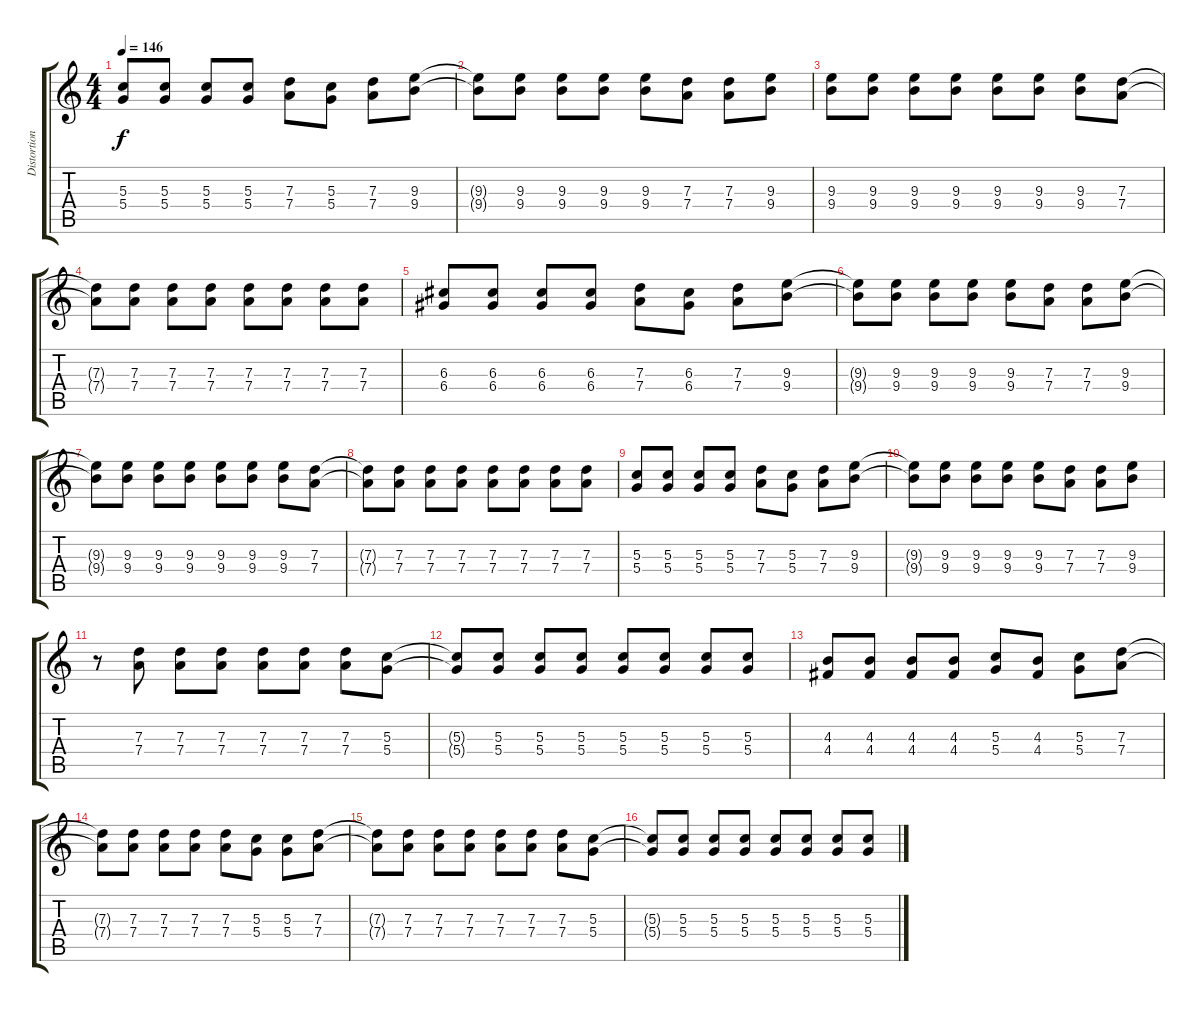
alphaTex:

\track ("Distortion Guitar" "Distortion") {instrument distortionguitar}
\staff {score tabs}
\tuning (E4 B3 G3 D3 A2 E2) {hide}
\ts (4 4)
\tempo 146
\clef g2
\ks c
(5.3 5.4).8{dy f} (5.3 5.4).8 (5.3 5.4).8 (5.3 5.4).8 (7.3 7.4).8 (5.3 5.4).8 (7.3 7.4).8 (9.3 9.4).8 |
(9.3{t} 9.4{t}).8 (9.3 9.4).8 (9.3 9.4).8 (9.3 9.4).8 (9.3 9.4).8 (7.3 7.4).8 (7.3 7.4).8 (9.3 9.4).8 |
(9.3 9.4).8 (9.3 9.4).8 (9.3 9.4).8 (9.3 9.4).8 (9.3 9.4).8 (9.3 9.4).8 (9.3 9.4).8 (7.3 7.4).8 |
(7.3{t} 7.4{t}).8 (7.3 7.4).8 (7.3 7.4).8 (7.3 7.4).8 (7.3 7.4).8 (7.3 7.4).8 (7.3 7.4).8 (7.3 7.4).8 |
(6.3 6.4).8 (6.3 6.4).8 (6.3 6.4).8 (6.3 6.4).8 (7.3 7.4).8 (6.3 6.4).8 (7.3 7.4).8 (9.3 9.4).8 |
(9.3{t} 9.4{t}).8 (9.3 9.4).8 (9.3 9.4).8 (9.3 9.4).8 (9.3 9.4).8 (7.3 7.4).8 (7.3 7.4).8 (9.3 9.4).8 |
(9.3{t} 9.4{t}).8 (9.3 9.4).8 (9.3 9.4).8 (9.3 9.4).8 (9.3 9.4).8 (9.3 9.4).8 (9.3 9.4).8 (7.3 7.4).8 |
(7.3{t} 7.4{t}).8 (7.3 7.4).8 (7.3 7.4).8 (7.3 7.4).8 (7.3 7.4).8 (7.3 7.4).8 (7.3 7.4).8 (7.3 7.4).8 |
(5.3 5.4).8 (5.3 5.4).8 (5.3 5.4).8 (5.3 5.4).8 (7.3 7.4).8 (5.3 5.4).8 (7.3 7.4).8 (9.3 9.4).8 |
(9.3{t} 9.4{t}).8 (9.3 9.4).8 (9.3 9.4).8 (9.3 9.4).8 (9.3 9.4).8 (7.3 7.4).8 (7.3 7.4).8 (9.3 9.4).8 |
r.8 (7.3 7.4).8 (7.3 7.4).8 (7.3 7.4).8 (7.3 7.4).8 (7.3 7.4).8 (7.3 7.4).8 (5.3 5.4).8 |
(5.3{t} 5.4{t}).8 (5.3 5.4).8 (5.3 5.4).8 (5.3 5.4).8 (5.3 5.4).8 (5.3 5.4).8 (5.3 5.4).8 (5.3 5.4).8 |
(4.3 4.4).8 (4.3 4.4).8 (4.3 4.4).8 (4.3 4.4).8 (5.3 5.4).8 (4.3 4.4).8 (5.3 5.4).8 (7.3 7.4).8 |
(7.3{t} 7.4{t}).8 (7.3 7.4).8 (7.3 7.4).8 (7.3 7.4).8 (7.3 7.4).8 (5.3 5.4).8 (5.3 5.4).8 (7.3 7.4).8 |
(7.3{t} 7.4{t}).8 (7.3 7.4).8 (7.3 7.4).8 (7.3 7.4).8 (7.3 7.4).8 (7.3 7.4).8 (7.3 7.4).8 (5.3 5.4).8 |
(5.3{t} 5.4{t}).8 (5.3 5.4).8 (5.3 5.4).8 (5.3 5.4).8 (5.3 5.4).8 (5.3 5.4).8 (5.3 5.4).8 (5.3 5.4).8
